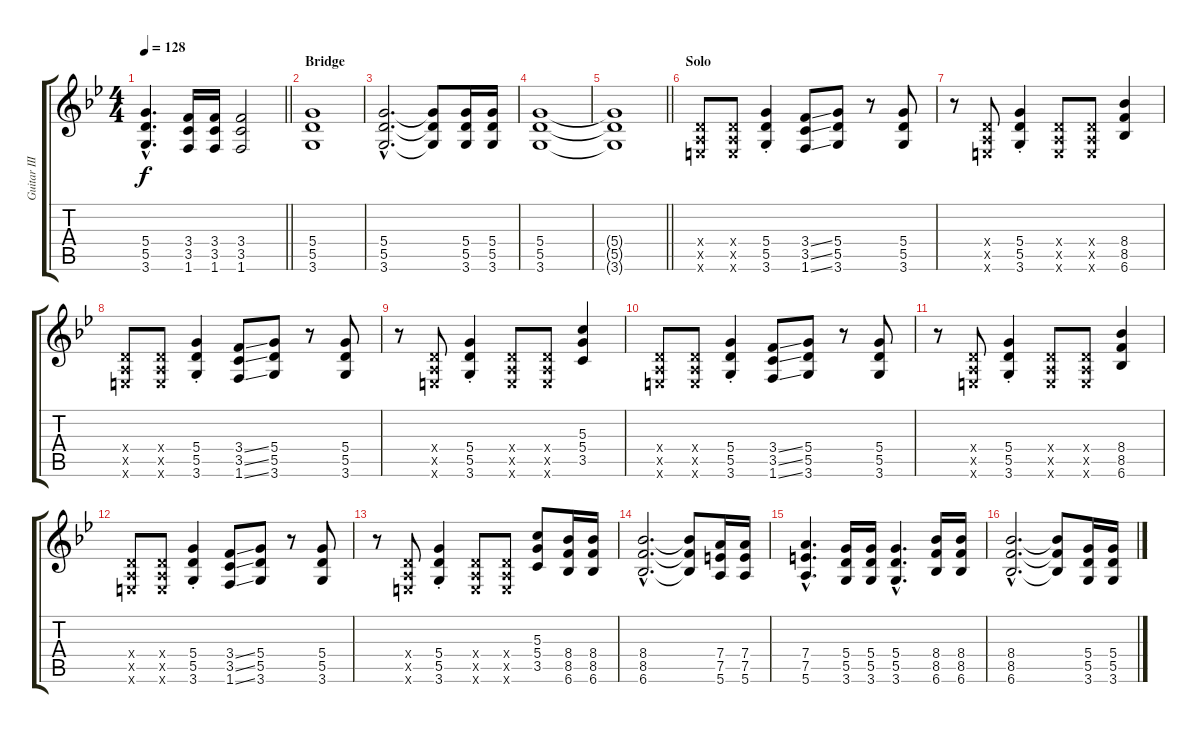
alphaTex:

\track ("Guitar III" "Guitar III") {instrument distortionguitar}
\staff {score tabs}
\tuning (E4 B3 G3 D3 A2 E2) {hide}
\ts (4 4)
\tempo 128
\clef g2
\barLineRight lightlight
\ks gminor
(5.4{hac} 5.5{hac} 3.6{hac}).4{d dy f} (3.4 3.5 1.6).16 (3.4 3.5 1.6).16 (3.4 3.5 1.6).2 |
\section ("" "Bridge")
(5.4 5.5 3.6).1 |
(5.4{hac} 5.5{hac} 3.6{hac}).2{d} (5.4{t} 5.5{t} 3.6{t}).8 (5.4 5.5 3.6).16 (5.4 5.5 3.6).16 |
(5.4 5.5 3.6).1 |
\barLineRight lightlight
(5.4{t} 5.5{t} 3.6{t}).1 |
\section ("" "Solo")
(0.4{x} 0.5{x} 0.6{x}).8 (0.4{x} 0.5{x} 0.6{x}).8 (5.4{st} 5.5{st} 3.6{st}).4 (3.4{ss} 3.5{ss} 1.6{ss}).8 (5.4 5.5 3.6).8 r.8 (5.4 5.5 3.6).8 |
r.8 (0.4{x} 0.5{x} 0.6{x}).8 (5.4{st} 5.5{st} 3.6{st}).4 (0.4{x} 0.5{x} 0.6{x}).8 (0.4{x} 0.5{x} 0.6{x}).8 (8.4 8.5 6.6).4 |
(0.4{x} 0.5{x} 0.6{x}).8 (0.4{x} 0.5{x} 0.6{x}).8 (5.4{st} 5.5{st} 3.6{st}).4 (3.4{ss} 3.5{ss} 1.6{ss}).8 (5.4 5.5 3.6).8 r.8 (5.4 5.5 3.6).8 |
r.8 (0.4{x} 0.5{x} 0.6{x}).8 (5.4{st} 5.5{st} 3.6{st}).4 (0.4{x} 0.5{x} 0.6{x}).8 (0.4{x} 0.5{x} 0.6{x}).8 (5.3 5.4 3.5).4 |
(0.4{x} 0.5{x} 0.6{x}).8 (0.4{x} 0.5{x} 0.6{x}).8 (5.4{st} 5.5{st} 3.6{st}).4 (3.4{ss} 3.5{ss} 1.6{ss}).8 (5.4 5.5 3.6).8 r.8 (5.4 5.5 3.6).8 |
r.8 (0.4{x} 0.5{x} 0.6{x}).8 (5.4{st} 5.5{st} 3.6{st}).4 (0.4{x} 0.5{x} 0.6{x}).8 (0.4{x} 0.5{x} 0.6{x}).8 (8.4 8.5 6.6).4 |
(0.4{x} 0.5{x} 0.6{x}).8 (0.4{x} 0.5{x} 0.6{x}).8 (5.4{st} 5.5{st} 3.6{st}).4 (3.4{ss} 3.5{ss} 1.6{ss}).8 (5.4 5.5 3.6).8 r.8 (5.4 5.5 3.6).8 |
r.8 (0.4{x} 0.5{x} 0.6{x}).8 (5.4{st} 5.5{st} 3.6{st}).4 (0.4{x} 0.5{x} 0.6{x}).8 (0.4{x} 0.5{x} 0.6{x}).8 (5.3 5.4 3.5).8 (8.4 8.5 6.6).16 (8.4 8.5 6.6).16 |
(8.4{hac} 8.5{hac} 6.6{hac}).2{d} (8.4{t} 8.5{t} 6.6{t}).8 (7.4 7.5 5.6).16 (7.4 7.5 5.6).16 |
(7.4{hac} 7.5{hac} 5.6{hac}).4{d} (5.4 5.5 3.6).16 (5.4 5.5 3.6).16 (5.4{hac} 5.5{hac} 3.6{hac}).4{d} (8.4 8.5 6.6).16 (8.4 8.5 6.6).16 |
(8.4{hac} 8.5{hac} 6.6{hac}).2{d} (8.4{t} 8.5{t} 6.6{t}).8 (5.4 5.5 3.6).16 (5.4 5.5 3.6).16
